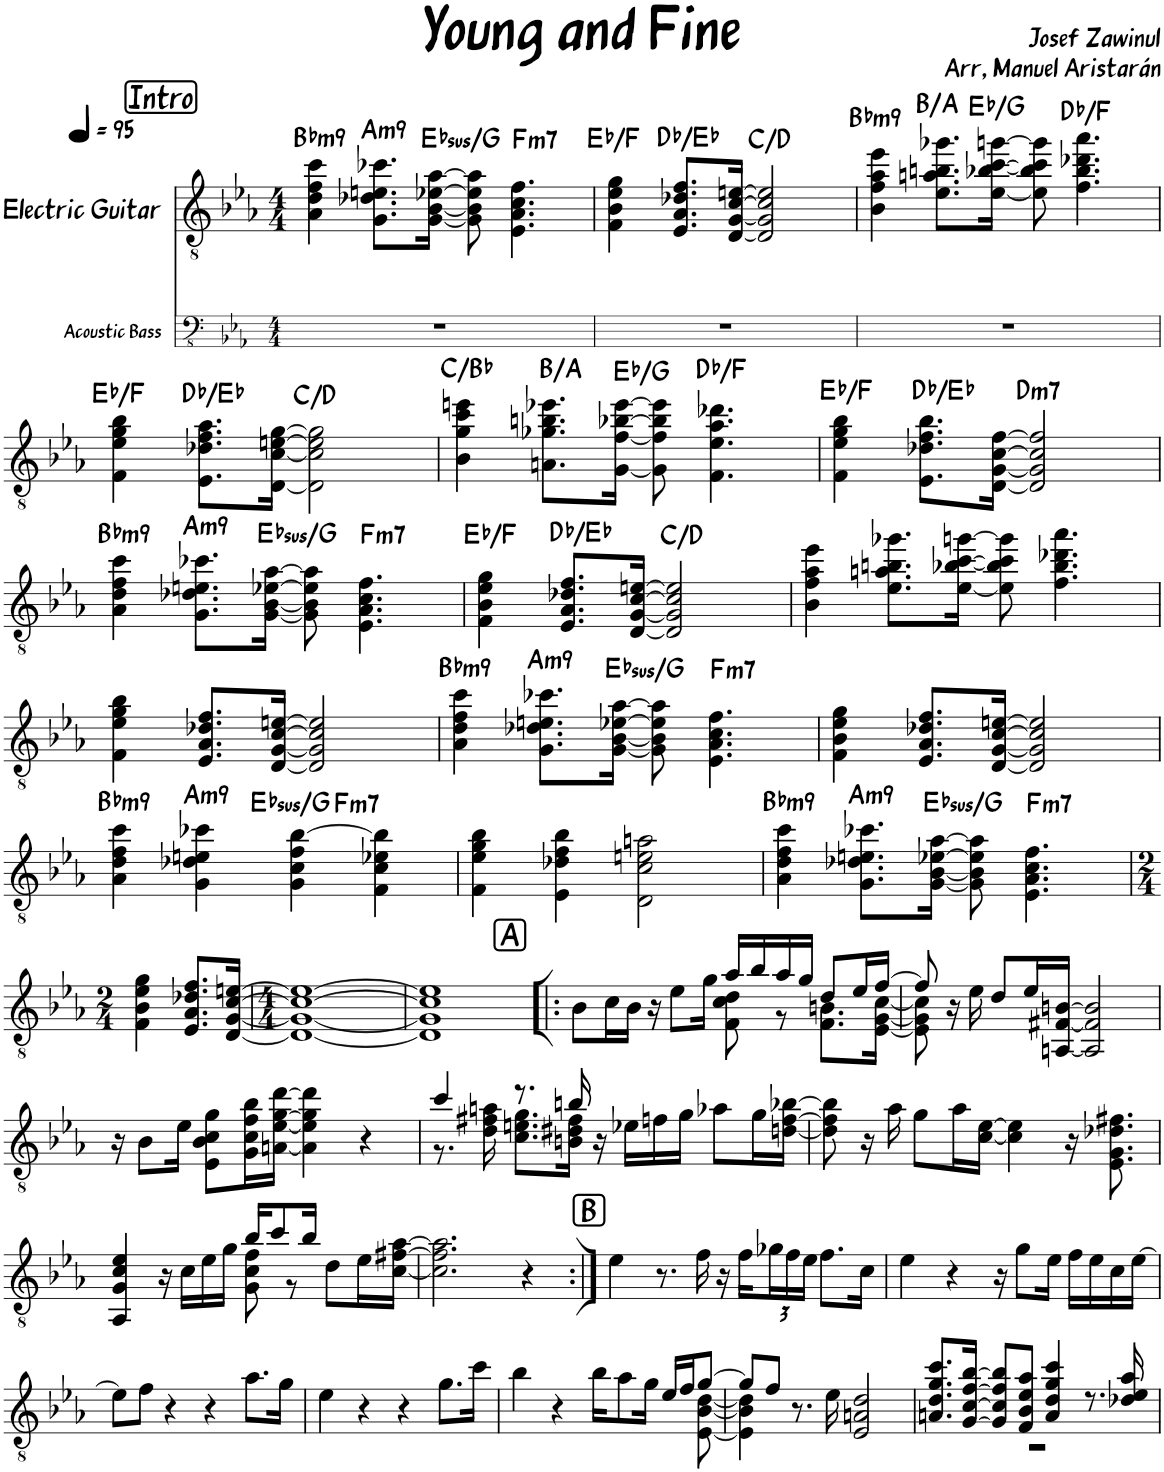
**kern	**kern	**harte
*part2	*part1	*part1
*staff2	*staff1	*
*I"Acoustic Bass	*I"Electric Guitar	*
*I'Ac b	*I'Elec Gtr	*
*stria5	*	*
*clefFv4	*clefGv2	*
*k[b-e-a-]	*k[b-e-a-]	*
*M4/4	*M4/4	*
*MM95	*MM95	*
!!LO:REH:place=s1:a:rj:fs=14:t=Intro
=1	=1	=1
!	!	!LO:H:kt=m9
1r	4A-\ 4d\ 4f\ 4cc\	Bb:min9
!	!	!LO:H:kt=m9
.	8.G\ 8.d-X\ 8.en\ 8.cc-X\L	A:min9
!	!	!LO:H:kt=sus
.	[16G\ [16B-\ [16e-X\ [16a-\Jk	Eb:sus4/3
.	8G\] 8B-\] 8e-\] 8a-\]	.
!	!	!LO:H:kt=m7
.	4.E-\ 4.A-\ 4.c\ 4.f\	F:min7
=2	=2	=2
1r	4F\ 4B-\ 4e-\ 4g\	Eb:maj/2
.	8.E-/ 8.A-/ 8.d-X/ 8.f/L	Db:maj/2
.	[16D/ [16G/ [16c/ [16en/Jk	.
.	2D/] 2G/] 2c/] 2e/]	C:maj/2
=3	=3	=3
!	!	!LO:H:kt=m9
1r	4B-\ 4f\ 4a-\ 4ee-\	Bb:min9
.	8.e-\ 8.an\ 8.bn\ 8.gg-X\L	B:maj/b7
.	[16e-\ [16b-X\ [16cc\ [16ggn\Jk	Eb:maj/3
.	8e-\] 8b-\] 8cc\] 8gg\]	.
.	4.f\ 4.b-\ 4.dd-X\ 4.aa-\	Db:maj/3
!!LO:LB:g=z
=4	=4	=4
1r	4F\ 4e-\ 4g\ 4b-\	Eb:maj/2
.	8.E-\ 8.d-X\ 8.f\ 8.a-\L	Db:maj/2
.	[16D\ [16c\ [16en\ [16g\Jk	.
.	2D\] 2c\] 2e\] 2g\]	C:maj/2
=5	=5	=5
1r	4B-\ 4g\ 4cc\ 4een\	C:maj/b7
.	8.An\ 8.g-X\ 8.bn\ 8.ee-X\L	B:maj/b7
.	[16G\ [16f\ [16b-X\ [16ee-\Jk	Eb:maj/3
.	8G\] 8f\] 8b-\] 8ee-\]	.
.	4.F\ 4.e-\ 4.a-\ 4.dd-X\	Db:maj/3
=6	=6	=6
1r	4F\ 4e-\ 4g\ 4b-\	Eb:maj/2
.	8.E-\ 8.d-X\ 8.f\ 8.b-\L	Db:maj/2
.	[16D\ [16G\ [16c\ [16f\Jk	.
!	!	!LO:H:kt=m7
.	2D/] 2G/] 2c/] 2f/]	D:min7
!!LO:LB:g=z
=7	=7	=7
!	!	!LO:H:kt=m9
1r	4A-\ 4d\ 4f\ 4cc\	Bb:min9
!	!	!LO:H:kt=m9
.	8.G\ 8.d-X\ 8.en\ 8.cc-X\L	A:min9
!	!	!LO:H:kt=sus
.	[16G\ [16B-\ [16e-X\ [16a-\Jk	Eb:sus4/3
.	8G\] 8B-\] 8e-\] 8a-\]	.
!	!	!LO:H:kt=m7
.	4.E-\ 4.A-\ 4.c\ 4.f\	F:min7
=8	=8	=8
1r	4F\ 4B-\ 4e-\ 4g\	Eb:maj/2
.	8.E-/ 8.A-/ 8.d-X/ 8.f/L	Db:maj/2
.	[16D/ [16G/ [16c/ [16en/Jk	.
.	2D/] 2G/] 2c/] 2e/]	C:maj/2
=9	=9	=9
1r	4B-\ 4f\ 4a-\ 4ee-\	.
.	8.e-\ 8.an\ 8.bn\ 8.gg-X\L	.
.	[16e-\ [16b-X\ [16cc\ [16ggn\Jk	.
.	8e-\] 8b-\] 8cc\] 8gg\]	.
.	4.f\ 4.b-\ 4.dd-X\ 4.aa-\	.
!!LO:LB:g=z
=10	=10	=10
1r	4F\ 4e-\ 4g\ 4b-\	.
.	8.E-/ 8.A-/ 8.d-X/ 8.f/L	.
.	[16D/ [16G/ [16c/ [16en/Jk	.
.	2D/] 2G/] 2c/] 2e/]	.
=11	=11	=11
!	!	!LO:H:kt=m9
1r	4A-\ 4d\ 4f\ 4cc\	Bb:min9
!	!	!LO:H:kt=m9
.	8.G\ 8.d-X\ 8.en\ 8.cc-X\L	A:min9
!	!	!LO:H:kt=sus
.	[16G\ [16B-\ [16e-X\ [16a-\Jk	Eb:sus4/3
.	8G\] 8B-\] 8e-\] 8a-\]	.
!	!	!LO:H:kt=m7
.	4.E-\ 4.A-\ 4.c\ 4.f\	F:min7
=12	=12	=12
1r	4F\ 4B-\ 4e-\ 4g\	.
.	8.E-/ 8.A-/ 8.d-X/ 8.f/L	.
.	[16D/ [16G/ [16c/ [16en/Jk	.
.	2D/] 2G/] 2c/] 2e/]	.
!!LO:LB:g=z
=13	=13	=13
!	!	!LO:H:kt=m9
*	*^	*
*	*	*^	*
1r	4A-\ 4d\ 4f\ 4cc\	4..ryy	2ryy	Bb:min9
!	!	!	!	!LO:H:kt=m9
.	4G\ 4d-X\ 4en\ 4cc-X\	.	.	A:min9
!	!	!	!	!LO:H:kt=sus
.	.	2ryy	.	Eb:sus4/3
.	4G\ 4c\ 4f\ [4b-\	.	8ryy	.
!	!	!	!	!LO:H:kt=m7
.	.	.	4.ryy	F:min7
.	4F\ 4c\ 4e-X\ 4b-\]	.	.	.
.	.	16ryy	.	.
*	*v	*v	*v	*
=14	=14	=14
1r	4F\ 4e-\ 4g\ 4b-\	.
.	4E-\ 4d-X\ 4f\ 4b-\	.
.	2D\ 2c\ 2en\ 2an\	.
=15	=15	=15
!	!	!LO:H:kt=m9
1r	4A-\ 4d\ 4f\ 4cc\	Bb:min9
!	!	!LO:H:kt=m9
.	8.G\ 8.d-X\ 8.en\ 8.cc-X\L	A:min9
!	!	!LO:H:kt=sus
.	[16G\ [16B-\ [16e-X\ [16a-\Jk	Eb:sus4/3
.	8G\] 8B-\] 8e-\] 8a-\]	.
!	!	!LO:H:kt=m7
.	4.E-\ 4.A-\ 4.c\ 4.f\	F:min7
!!LO:LB:g=z
=16	=16	=16
*M2/4	*M2/4	*
2r	4F\ 4B-\ 4e-\ 4g\	.
.	8.E-/ 8.A-/ 8.d-X/ 8.f/L	.
.	[16D/ [16G/ [16c/ [16en/Jk	.
=17	=17	=17
*M4/4	*M4/4	*
1r	1D_ 1G_ 1c_ 1e_	.
=18	=18	=18
1r	1D] 1G] 1c] 1e]	.
!!LO:REH:place=s1:a:rj:fs=14:t=A
=19!|:	=19!|:	=19!|:
*	*^	*
1r	8B-\L	2ryy	.
.	16c\L	.	.
.	16B-\JJ	.	.
.	16r	.	.
.	8e-\L	.	.
.	16g\Jk	.	.
.	16a-/LL	8F\ 8c\ 8d\	.
.	16b-/	.	.
.	16a-/	8r	.
.	16g/JJ	.	.
.	8d/L	8.F\ 8.Bn\L	.
.	16e-/L	.	.
.	[16f/JJ	[16E-\ [16G\ [16c\Jk	.
=20	=20	=20	=20
1r	8f/]	8E-\] 8G\] 8c\]	.
.	16r	2..ryy	.
.	16e-\	.	.
.	8d/L	.	.
.	16e-/L	.	.
.	[16AAn/ [16F#X/ [16Bn/JJ	.	.
.	2AA/] 2F#/] 2B/]	.	.
*	*v	*v	*
!!LO:LB:g=z
=21	=21	=21
1r	16r	.
.	8B-\L	.
.	16e-\Jk	.
.	8E-\ 8B-\ 8c\ 8g\L	.
.	16G\ 16c\ 16f\ 16b-\L	.
.	[16An\ [16e-\ [16g\ [16dd\JJ	.
.	4A\] 4e-\] 4g\] 4dd\]	.
.	4r	.
=22	=22	=22
*	*^	*
1r	4cc/	8.r	.
.	.	16d\ 16f#X\ 16an\	.
.	8.r	8.c\ 8.en\ 8.g\L	.
.	16bn/	16Bn\ 16d#X\ 16f#\Jk	.
.	16r	2ryy	.
.	16e-X\LL	.	.
.	16fn\	.	.
.	16g\JJ	.	.
.	8a-X\L	.	.
.	16g\L	.	.
.	[16dn\ [16f\ [16b-X\JJ	.	.
*	*v	*v	*
=23	=23	=23
1r	8d\] 8f\] 8b-\]	.
.	16r	.
.	16a-\	.
.	8g\L	.
.	16a-\L	.
.	[16c\ [16e-\JJ	.
.	4c\] 4e-\]	.
.	16r	.
.	8.E-\ 8.G\ 8.d-X\ 8.f#X\	.
!!LO:LB:g=z
=24	=24	=24
*	*^	*
1r	4AA-/ 4G/ 4c/ 4e-/	2ryy	.
.	16r	.	.
.	16c\LL	.	.
.	16e-\	.	.
.	16g\JJ	.	.
.	16b-/KL	8G\ 8c\ 8f\	.
.	8cc/	.	.
.	.	8r	.
.	16b-/Jk	.	.
.	8d\L	4ryy	.
.	16e-\L	.	.
.	[16c\ [16f#X\ [16a-\JJ	.	.
*	*v	*v	*
=25	=25	=25
1r	2.c\] 2.f#\] 2.a-\]	.
.	4r	.
!!LO:REH:place=s1:a:rj:fs=14:t=B
=26:|!	=26:|!	=26:|!
1r	4e-\	.
.	8.r	.
.	16f\	.
.	16r	.
.	16f\LL	.
*	*Xbrackettup	*
.	24g-X\	.
.	24f\	.
.	24e-\JJ	.
.	8.f\L	.
.	16c\Jk	.
=27	=27	=27
1r	4e-\	.
.	4r	.
.	16r	.
.	8g\L	.
.	16e-\Jk	.
.	16f\LL	.
.	16e-\	.
.	16c\	.
.	[16e-\JJ	.
!!LO:LB:g=z
=28	=28	=28
1r	8e-\L]	.
.	8f\J	.
.	4r	.
.	4r	.
.	8.a-\L	.
.	16g\Jk	.
=29	=29	=29
1r	4e-\	.
.	4r	.
.	4r	.
.	8.g\L	.
.	16cc\Jk	.
=30	=30	=30
*	*^	*
1r	4b-\	2..ryy	.
.	4r	.	.
.	16b-\KL	.	.
.	8a-\	.	.
.	16g\Jk	.	.
.	16e-/LL	.	.
.	16f/J	.	.
.	[8g/J	[8E-\ [8B-\ [8d\	.
=31	=31	=31	=31
1r	8g/L]	4E-\] 4B-\] 4d\]	.
.	8f/J	.	.
.	8.r	2.ryy	.
.	16e-\	.	.
.	2E-/ 2An/ 2d/	.	.
=32	=32	=32	=32
1r	8.An/ 8.d/ 8.g/ 8.cc/L	1r	.
.	[16G/ [16c/ [16f/ [16b-/Jk	.	.
.	8G/] 8c/] 8f/] 8b-/]L	.	.
.	8F/ 8B-/ 8e-/ 8a-/J	.	.
.	4A/ 4d/ 4g/ 4cc/	.	.
.	8.r	.	.
.	16d-X/ 16e-/ 16a-/	.	.
*	*v	*v	*
=	=	=
*-	*-	*-
